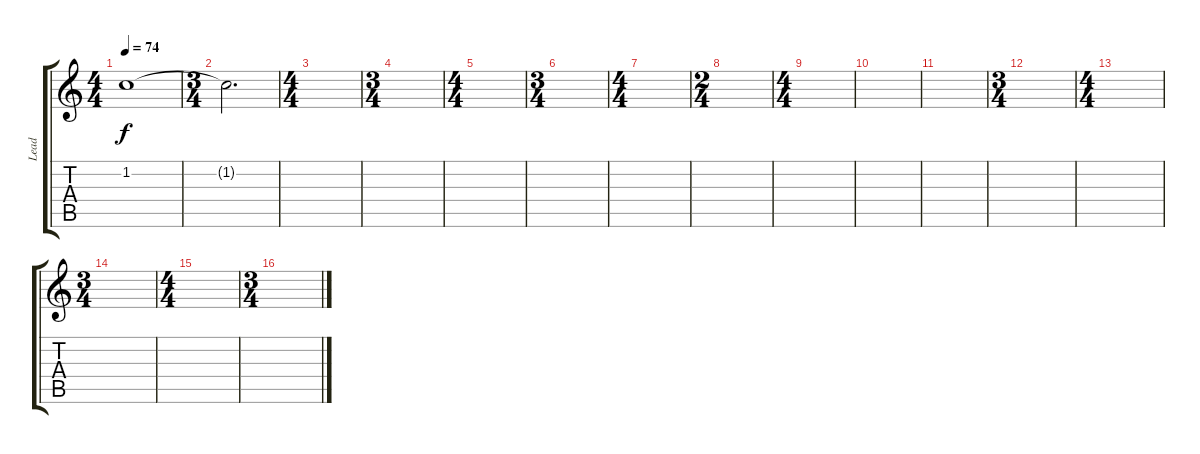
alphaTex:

\track ("Lead" "Lead") {instrument distortionguitar}
\staff {score tabs}
\tuning (E4 B3 G3 D3 A2 E2) {hide}
\ts (4 4)
\tempo 74
\clef g2
\ks c
1.2{t}.1{dy f} |
\ts (3 4)
1.2{t}.2{d} |
\ts (4 4)
|
\ts (3 4)
|
\ts (4 4)
|
\ts (3 4)
|
\ts (4 4)
|
\ts (2 4)
|
\ts (4 4)
|
|
|
\ts (3 4)
|
\ts (4 4)
|
\ts (3 4)
|
\ts (4 4)
|
\ts (3 4)
